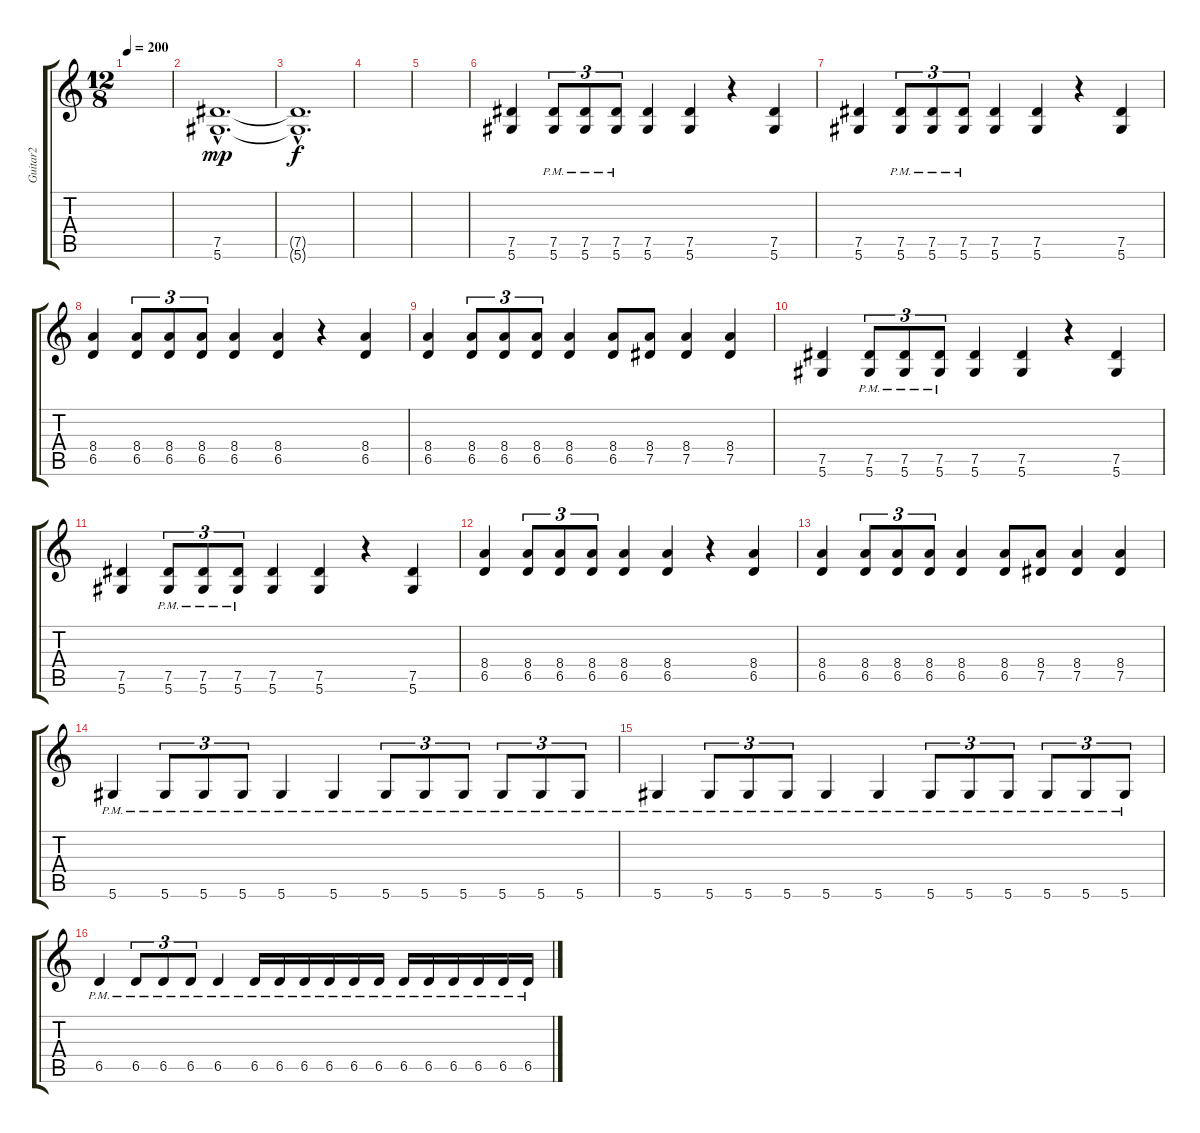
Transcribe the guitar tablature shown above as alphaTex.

\track ("Guitar2" "Guitar2") {instrument overdrivenguitar}
\staff {score tabs}
\tuning (Eb4 Bb3 Gb3 Db3 Ab2 Eb2) {hide}
\ts (12 8)
\tempo 200
\clef g2
\ks c
|
(7.5{hac} 5.6{hac}).1{d dy mp} |
(7.5{hac t} 5.6{hac t}).1{d dy f} |
|
|
(7.5 5.6).4 (7.5 5.6{pm}).8{tu (3 2)} (7.5 5.6{pm}).8{tu (3 2)} (7.5 5.6{pm}).8{tu (3 2)} (7.5 5.6).4 (7.5 5.6).4 r.4 (7.5 5.6).4 |
(7.5 5.6).4 (7.5 5.6{pm}).8{tu (3 2)} (7.5 5.6{pm}).8{tu (3 2)} (7.5 5.6{pm}).8{tu (3 2)} (7.5 5.6).4 (7.5 5.6).4 r.4 (7.5 5.6).4 |
(8.4 6.5).4 (8.4 6.5).8{tu (3 2)} (8.4 6.5).8{tu (3 2)} (8.4 6.5).8{tu (3 2)} (8.4 6.5).4 (8.4 6.5).4 r.4 (8.4 6.5).4 |
(8.4 6.5).4 (8.4 6.5).8{tu (3 2)} (8.4 6.5).8{tu (3 2)} (8.4 6.5).8{tu (3 2)} (8.4 6.5).4 (8.4 6.5).8 (8.4 7.5).8 (8.4 7.5).4 (8.4 7.5).4 |
(7.5 5.6).4 (7.5 5.6{pm}).8{tu (3 2)} (7.5 5.6{pm}).8{tu (3 2)} (7.5 5.6{pm}).8{tu (3 2)} (7.5 5.6).4 (7.5 5.6).4 r.4 (7.5 5.6).4 |
(7.5 5.6).4 (7.5 5.6{pm}).8{tu (3 2)} (7.5 5.6{pm}).8{tu (3 2)} (7.5 5.6{pm}).8{tu (3 2)} (7.5 5.6).4 (7.5 5.6).4 r.4 (7.5 5.6).4 |
(8.4 6.5).4 (8.4 6.5).8{tu (3 2)} (8.4 6.5).8{tu (3 2)} (8.4 6.5).8{tu (3 2)} (8.4 6.5).4 (8.4 6.5).4 r.4 (8.4 6.5).4 |
(8.4 6.5).4 (8.4 6.5).8{tu (3 2)} (8.4 6.5).8{tu (3 2)} (8.4 6.5).8{tu (3 2)} (8.4 6.5).4 (8.4 6.5).8 (8.4 7.5).8 (8.4 7.5).4 (8.4 7.5).4 |
5.6{pm}.4 5.6{pm}.8{tu (3 2)} 5.6{pm}.8{tu (3 2)} 5.6{pm}.8{tu (3 2)} 5.6{pm}.4 5.6{pm}.4 5.6{pm}.8{tu (3 2)} 5.6{pm}.8{tu (3 2)} 5.6{pm}.8{tu (3 2)} 5.6{pm}.8{tu (3 2)} 5.6{pm}.8{tu (3 2)} 5.6{pm}.8{tu (3 2)} |
5.6{pm}.4 5.6{pm}.8{tu (3 2)} 5.6{pm}.8{tu (3 2)} 5.6{pm}.8{tu (3 2)} 5.6{pm}.4 5.6{pm}.4 5.6{pm}.8{tu (3 2)} 5.6{pm}.8{tu (3 2)} 5.6{pm}.8{tu (3 2)} 5.6{pm}.8{tu (3 2)} 5.6{pm}.8{tu (3 2)} 5.6{pm}.8{tu (3 2)} |
6.5{pm}.4 6.5{pm}.8{tu (3 2)} 6.5{pm}.8{tu (3 2)} 6.5{pm}.8{tu (3 2)} 6.5{pm}.4 6.5{pm}.16 6.5{pm}.16 6.5{pm}.16 6.5{pm}.16 6.5{pm}.16 6.5{pm}.16 6.5{pm}.16 6.5{pm}.16 6.5{pm}.16 6.5{pm}.16 6.5{pm}.16 6.5{pm}.16
